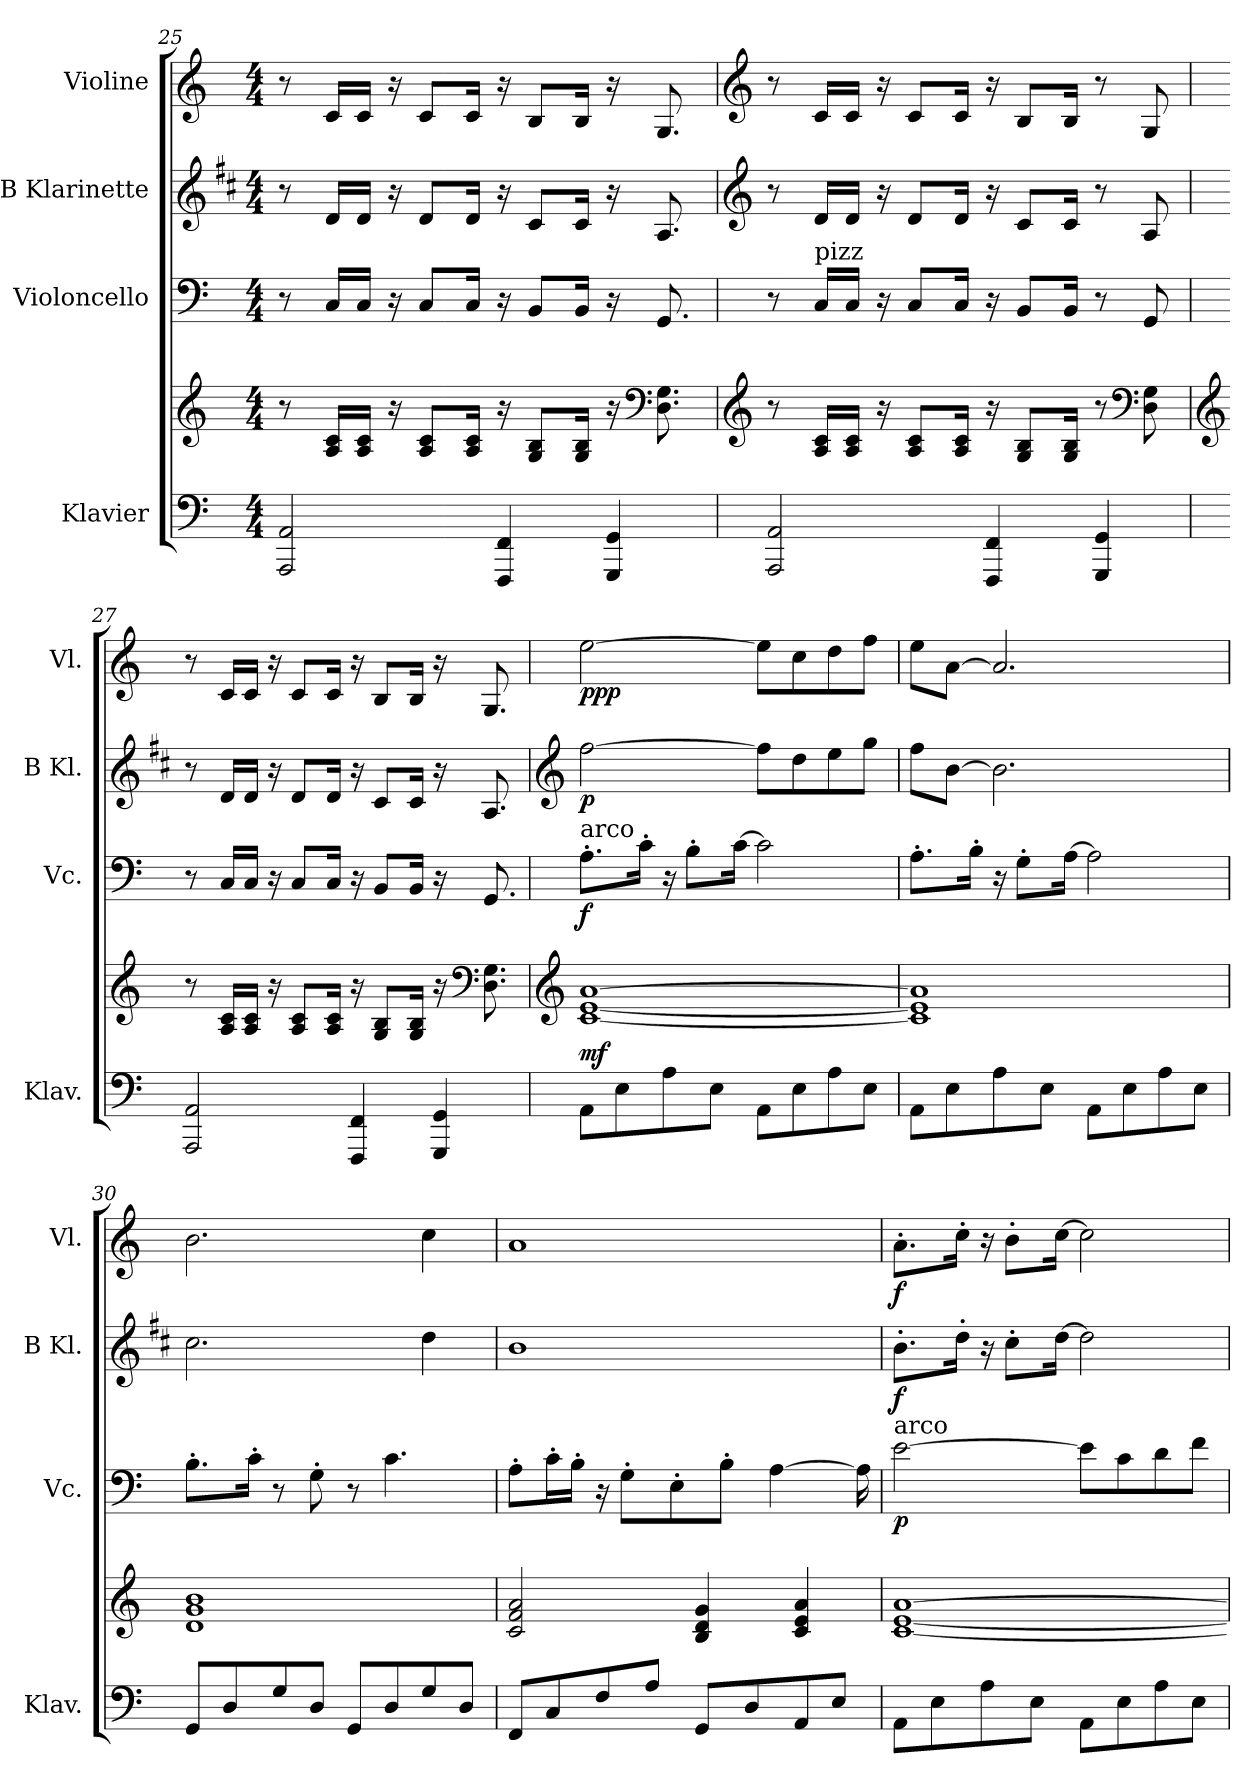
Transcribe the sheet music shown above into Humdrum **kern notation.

**kern	**kern	**dynam	**kern	**dynam	**kern	**dynam	**kern	**dynam
*part4	*part4	*part4	*part3	*part3	*part2	*part2	*part1	*part1
*staff5	*staff4	*staff4/5	*staff3	*staff3	*staff2	*staff2	*staff1	*staff1
*I"Klavier	*	*	*I"Violoncello	*	*I"B Klarinette	*	*I"Violine	*
*I'Klav.	*	*	*I'Vc.	*	*I'B Kl.	*	*I'Vl.	*
*clefF4	*clefG2	*	*clefF4	*	*clefG2	*	*clefG2	*
*	*	*	*	*	*ITrd1c2	*	*	*
*k[]	*k[]	*	*k[]	*	*k[]	*	*k[]	*
*M4/4	*M4/4	*	*M4/4	*	*M4/4	*	*M4/4	*
=25	=25	=25	=25	=25	=25	=25	=25	=25
2AAA/ 2AA/	8r	.	8r	.	8r	.	8r	.
.	16A/ 16c/LL	.	16C/LL	.	16c/LL	.	16c/LL	.
.	16A/ 16c/JJ	.	16C/JJ	.	16c/JJ	.	16c/JJ	.
.	16r	.	16r	.	16r	.	16r	.
.	8A/ 8c/L	.	8C/L	.	8c/L	.	8c/L	.
.	16A/ 16c/Jk	.	16C/Jk	.	16c/Jk	.	16c/Jk	.
4FFF/ 4FF/	16r	.	16r	.	16r	.	16r	.
.	8G/ 8B/L	.	8BB/L	.	8B/L	.	8B/L	.
.	16G/ 16B/Jk	.	16BB/Jk	.	16B/Jk	.	16B/Jk	.
4GGG/ 4GG/	16r	.	16r	.	16r	.	16r	.
*	*clefF4	*	*	*	*	*	*	*
.	8.D\ 8.G\	.	8.GG/	.	8.G/	.	8.G/	.
!!LO:PB:g=z
=26	=26	=26	=26	=26	=26	=26	=26	=26
*	*clefG2	*	*	*	*clefG2	*	*clefG2	*
2AAA/ 2AA/	8r	.	8r	.	8r	.	8r	.
!	!	!	!LO:TX:a:t=pizz	!	!	!	!	!
.	16A/ 16c/LL	.	16C/LL	.	16c/LL	.	16c/LL	.
.	16A/ 16c/JJ	.	16C/JJ	.	16c/JJ	.	16c/JJ	.
.	16r	.	16r	.	16r	.	16r	.
.	8A/ 8c/L	.	8C/L	.	8c/L	.	8c/L	.
.	16A/ 16c/Jk	.	16C/Jk	.	16c/Jk	.	16c/Jk	.
4FFF/ 4FF/	16r	.	16r	.	16r	.	16r	.
.	8G/ 8B/L	.	8BB/L	.	8B/L	.	8B/L	.
.	16G/ 16B/Jk	.	16BB/Jk	.	16B/Jk	.	16B/Jk	.
4GGG/ 4GG/	8r	.	8r	.	8r	.	8r	.
*	*clefF4	*	*	*	*	*	*	*
.	8D\ 8G\	.	8GG/	.	8G/	.	8G/	.
=27	=27	=27	=27	=27	=27	=27	=27	=27
*	*clefG2	*	*	*	*	*	*	*
2AAA/ 2AA/	8r	.	8r	.	8r	.	8r	.
.	16A/ 16c/LL	.	16C/LL	.	16c/LL	.	16c/LL	.
.	16A/ 16c/JJ	.	16C/JJ	.	16c/JJ	.	16c/JJ	.
.	16r	.	16r	.	16r	.	16r	.
.	8A/ 8c/L	.	8C/L	.	8c/L	.	8c/L	.
.	16A/ 16c/Jk	.	16C/Jk	.	16c/Jk	.	16c/Jk	.
4FFF/ 4FF/	16r	.	16r	.	16r	.	16r	.
.	8G/ 8B/L	.	8BB/L	.	8B/L	.	8B/L	.
.	16G/ 16B/Jk	.	16BB/Jk	.	16B/Jk	.	16B/Jk	.
4GGG/ 4GG/	16r	.	16r	.	16r	.	16r	.
*	*clefF4	*	*	*	*	*	*	*
.	8.D\ 8.G\	.	8.GG/	.	8.G/	.	8.G/	.
=28	=28	=28	=28	=28	=28	=28	=28	=28
*	*clefG2	*	*	*	*clefG2	*	*	*
!	!	!	!LO:TX:a:t=arco	!	!	!	!	!
!	!	!LO:DY:a=2	!	!LO:DY:b	!	!LO:DY:b	!	!LO:DY:b
8AA\L	[1c [1e [1a	mf	8.A'\L	f	[2ee\	p	[2ee\	ppp
8E\	.	.	.	.	.	.	.	.
.	.	.	16c'\Jk	.	.	.	.	.
8A\	.	.	16r	.	.	.	.	.
.	.	.	8B'\L	.	.	.	.	.
8E\J	.	.	.	.	.	.	.	.
.	.	.	[16c\Jk	.	.	.	.	.
8AA\L	.	.	2c\]	.	8ee\L]	.	8ee\L]	.
8E\	.	.	.	.	8cc\	.	8cc\	.
8A\	.	.	.	.	8dd\	.	8dd\	.
8E\J	.	.	.	.	8ff\J	.	8ff\J	.
!!LO:LB:g=z
=29	=29	=29	=29	=29	=29	=29	=29	=29
8AA\L	1c] 1e] 1a]	.	8.A'\L	.	8ee\L	.	8ee\L	.
8E\	.	.	.	.	[8a\J	.	[8a\J	.
.	.	.	16B'\Jk	.	.	.	.	.
8A\	.	.	16r	.	2.a\]	.	2.a/]	.
.	.	.	8G'\L	.	.	.	.	.
8E\J	.	.	.	.	.	.	.	.
.	.	.	[16A\Jk	.	.	.	.	.
8AA\L	.	.	2A\]	.	.	.	.	.
8E\	.	.	.	.	.	.	.	.
8A\	.	.	.	.	.	.	.	.
8E\J	.	.	.	.	.	.	.	.
=30	=30	=30	=30	=30	=30	=30	=30	=30
8GG/L	1d 1g 1b	.	8.B'\L	.	2.b\	.	2.b\	.
8D/	.	.	.	.	.	.	.	.
.	.	.	16c'\Jk	.	.	.	.	.
8G/	.	.	8r	.	.	.	.	.
8D/J	.	.	8G'\	.	.	.	.	.
8GG/L	.	.	8r	.	.	.	.	.
8D/	.	.	4.c\	.	.	.	.	.
8G/	.	.	.	.	4cc\	.	4cc\	.
8D/J	.	.	.	.	.	.	.	.
=31	=31	=31	=31	=31	=31	=31	=31	=31
8FF/L	2c/ 2f/ 2a/	.	8A'\L	.	1a	.	1a	.
8C/	.	.	16c'\L	.	.	.	.	.
.	.	.	16B'\JJ	.	.	.	.	.
8F/	.	.	16r	.	.	.	.	.
.	.	.	8G'\L	.	.	.	.	.
8A/J	.	.	.	.	.	.	.	.
.	.	.	8E'\	.	.	.	.	.
8GG/L	4B/ 4d/ 4g/	.	.	.	.	.	.	.
.	.	.	8B'\J	.	.	.	.	.
8D/	.	.	.	.	.	.	.	.
.	.	.	[4A\	.	.	.	.	.
8AA/	4c/ 4e/ 4a/	.	.	.	.	.	.	.
8E/J	.	.	.	.	.	.	.	.
.	.	.	16A\]	.	.	.	.	.
=32	=32	=32	=32	=32	=32	=32	=32	=32
!	!	!	!LO:TX:a:t=arco	!	!	!	!	!
!	!	!	!	!LO:DY:b	!	!LO:DY:b	!	!LO:DY:b
8AA\L	[1c [1e [1a	.	[2e\	p	8.a'\L	f	8.a'\L	f
8E\	.	.	.	.	.	.	.	.
.	.	.	.	.	16cc'\Jk	.	16cc'\Jk	.
8A\	.	.	.	.	16r	.	16r	.
.	.	.	.	.	8b'\L	.	8b'\L	.
8E\J	.	.	.	.	.	.	.	.
.	.	.	.	.	[16cc\Jk	.	[16cc\Jk	.
8AA\L	.	.	8e\L]	.	2cc\]	.	2cc\]	.
8E\	.	.	8c\	.	.	.	.	.
8A\	.	.	8d\	.	.	.	.	.
8E\J	.	.	8f\J	.	.	.	.	.
=	=	=	=	=	=	=	=	=
*-	*-	*-	*-	*-	*-	*-	*-	*-
